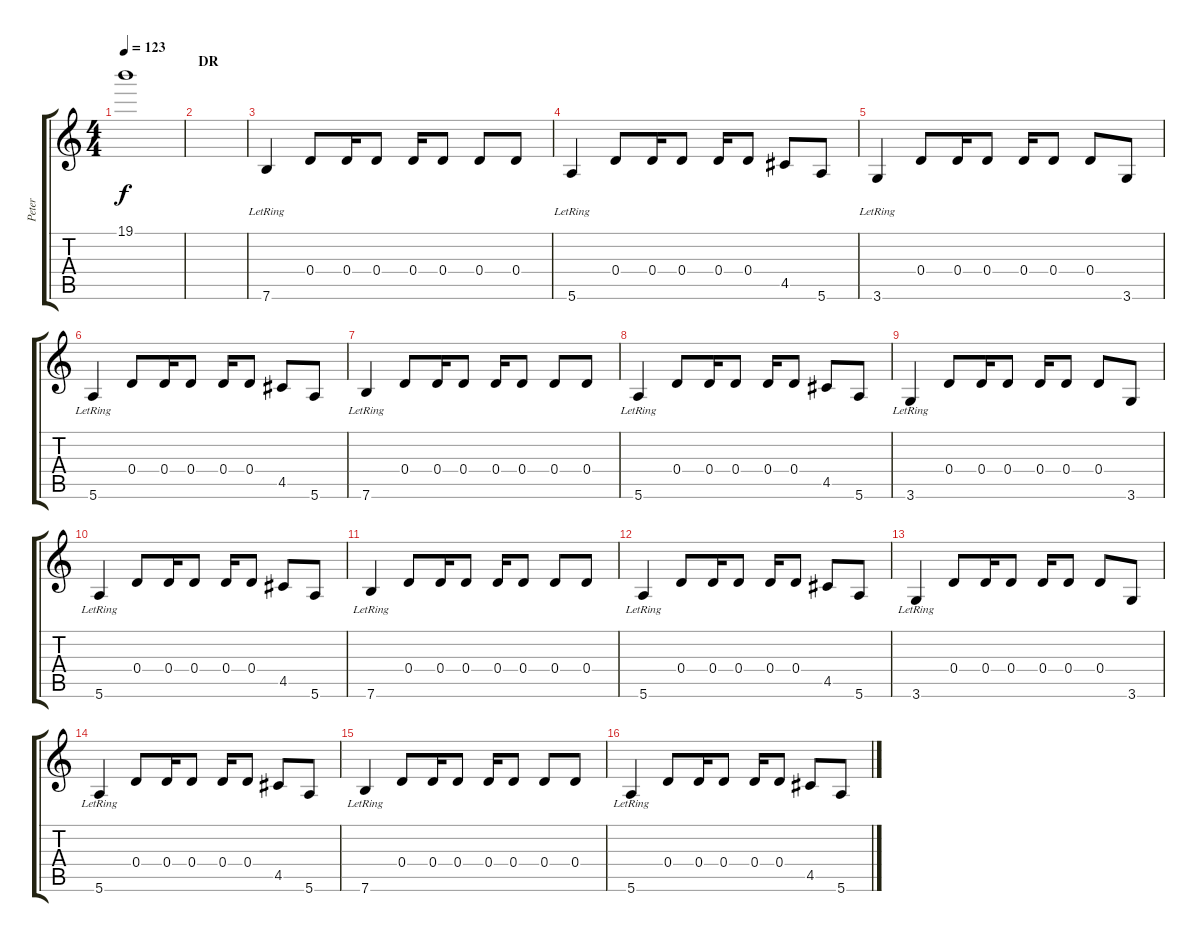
\track ("Peter" "Peter") {instrument overdrivenguitar}
\staff {score tabs}
\tuning (E4 B3 G3 D3 A2 E2) {hide}
\ts (4 4)
\tempo 123
\clef g2
\ks c
19.1.1{dy f} |
\section ("" "DR")
|
7.6{lr}.4 0.4.8 0.4.16 0.4.8 0.4.16 0.4.8 0.4.8 0.4.8 |
5.6{lr}.4 0.4.8 0.4.16 0.4.8 0.4.16 0.4.8 4.5.8 5.6.8 |
3.6{lr}.4 0.4.8 0.4.16 0.4.8 0.4.16 0.4.8 0.4.8 3.6.8 |
5.6{lr}.4 0.4.8 0.4.16 0.4.8 0.4.16 0.4.8 4.5.8 5.6.8 |
7.6{lr}.4 0.4.8 0.4.16 0.4.8 0.4.16 0.4.8 0.4.8 0.4.8 |
5.6{lr}.4 0.4.8 0.4.16 0.4.8 0.4.16 0.4.8 4.5.8 5.6.8 |
3.6{lr}.4 0.4.8 0.4.16 0.4.8 0.4.16 0.4.8 0.4.8 3.6.8 |
5.6{lr}.4 0.4.8 0.4.16 0.4.8 0.4.16 0.4.8 4.5.8 5.6.8 |
7.6{lr}.4 0.4.8 0.4.16 0.4.8 0.4.16 0.4.8 0.4.8 0.4.8 |
5.6{lr}.4 0.4.8 0.4.16 0.4.8 0.4.16 0.4.8 4.5.8 5.6.8 |
3.6{lr}.4 0.4.8 0.4.16 0.4.8 0.4.16 0.4.8 0.4.8 3.6.8 |
5.6{lr}.4 0.4.8 0.4.16 0.4.8 0.4.16 0.4.8 4.5.8 5.6.8 |
7.6{lr}.4 0.4.8 0.4.16 0.4.8 0.4.16 0.4.8 0.4.8 0.4.8 |
5.6{lr}.4 0.4.8 0.4.16 0.4.8 0.4.16 0.4.8 4.5.8 5.6.8
